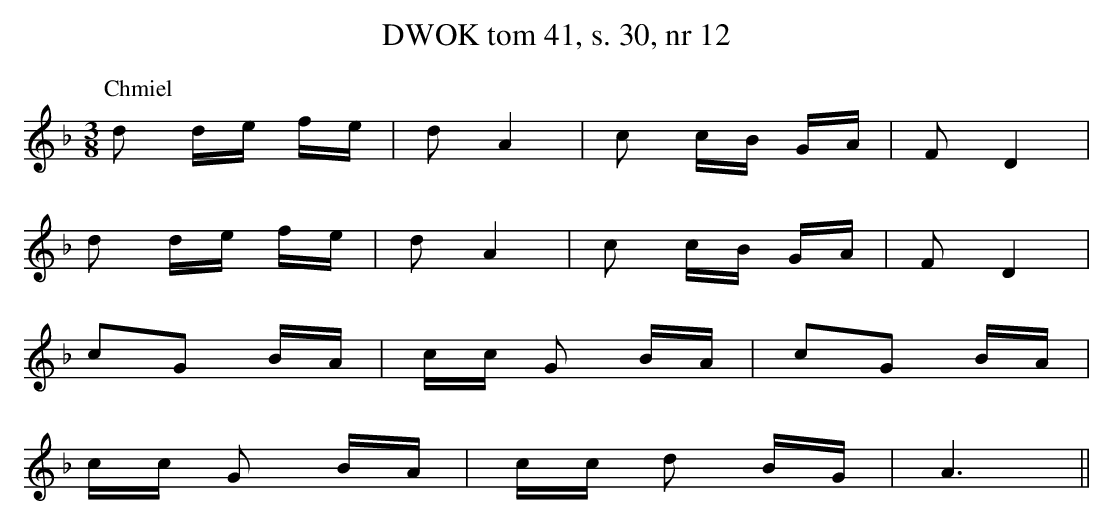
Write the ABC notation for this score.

X:1
T: DWOK tom 41, s. 30, nr 12
L: 1/16
M: 3/8
K: F
P:Chmiel
d2 de fe | d2 A4 | c2 cB GA | F2 D4 |
d2 de fe | d2 A4 | c2 cB GA | F2 D4 |
c2G2 BA | cc G2 BA | c2G2 BA |
cc G2 BA | cc d2 BG | A6 ||
